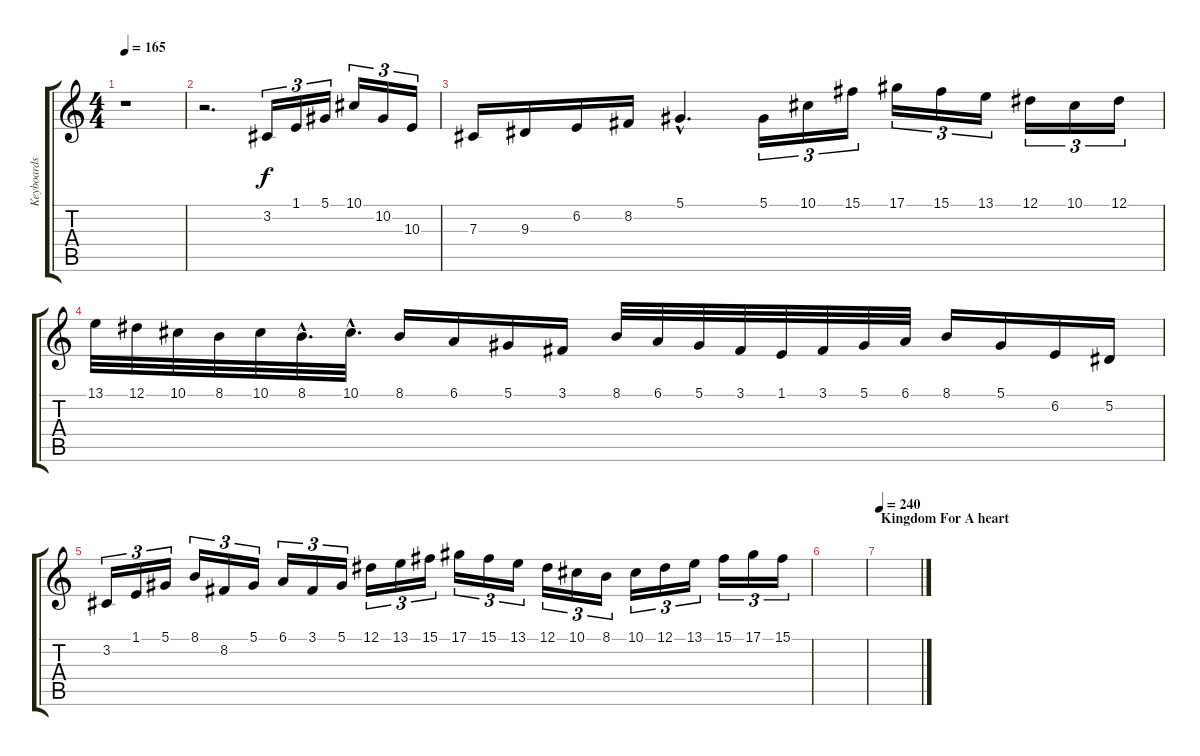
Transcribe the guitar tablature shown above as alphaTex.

\track ("Keyboards 2" "Keyboards ") {instrument stringensemble1}
\staff {score tabs}
\tuning (Eb4 Bb3 Gb3 Db3 Ab2 Eb2) {hide}
\ts (4 4)
\tempo 165
\clef g2
\ks c
r.1{dy f} |
r.2{d} 3.2.16{tu (3 2) volume 16 balance 11} 1.1.16{tu (3 2)} 5.1.16{tu (3 2)} 10.1.16{tu (3 2)} 10.2.16{tu (3 2)} 10.3.16{tu (3 2)} |
7.3.16 9.3.16 6.2.16 8.2.16 5.1{hac}.4{d} 5.1.16{tu (3 2)} 10.1.16{tu (3 2)} 15.1.16{tu (3 2)} 17.1.16{tu (3 2)} 15.1.16{tu (3 2)} 13.1.16{tu (3 2)} 12.1.16{tu (3 2)} 10.1.16{tu (3 2)} 12.1.16{tu (3 2)} |
13.1.32 12.1.32 10.1.32 8.1.32 10.1.32 8.1{hac}.32{d} 10.1{hac}.32{d} 8.1.16 6.1.16 5.1.16 3.1.16 8.1.32 6.1.32 5.1.32 3.1.32 1.1.32 3.1.32 5.1.32 6.1.32 8.1.16 5.1.16 6.2.16 5.2.16 |
3.2.16{tu (3 2)} 1.1.16{tu (3 2)} 5.1.16{tu (3 2)} 8.1.16{tu (3 2)} 8.2.16{tu (3 2)} 5.1.16{tu (3 2)} 6.1.16{tu (3 2)} 3.1.16{tu (3 2)} 5.1.16{tu (3 2)} 12.1.16{tu (3 2)} 13.1.16{tu (3 2)} 15.1.16{tu (3 2)} 17.1.16{tu (3 2)} 15.1.16{tu (3 2)} 13.1.16{tu (3 2)} 12.1.16{tu (3 2)} 10.1.16{tu (3 2)} 8.1.16{tu (3 2)} 10.1.16{tu (3 2)} 12.1.16{tu (3 2)} 13.1.16{tu (3 2)} 15.1.16{tu (3 2)} 17.1.16{tu (3 2)} 15.1.16{tu (3 2)} |
|
\section ("" "Kingdom For A heart")
\tempo 240
